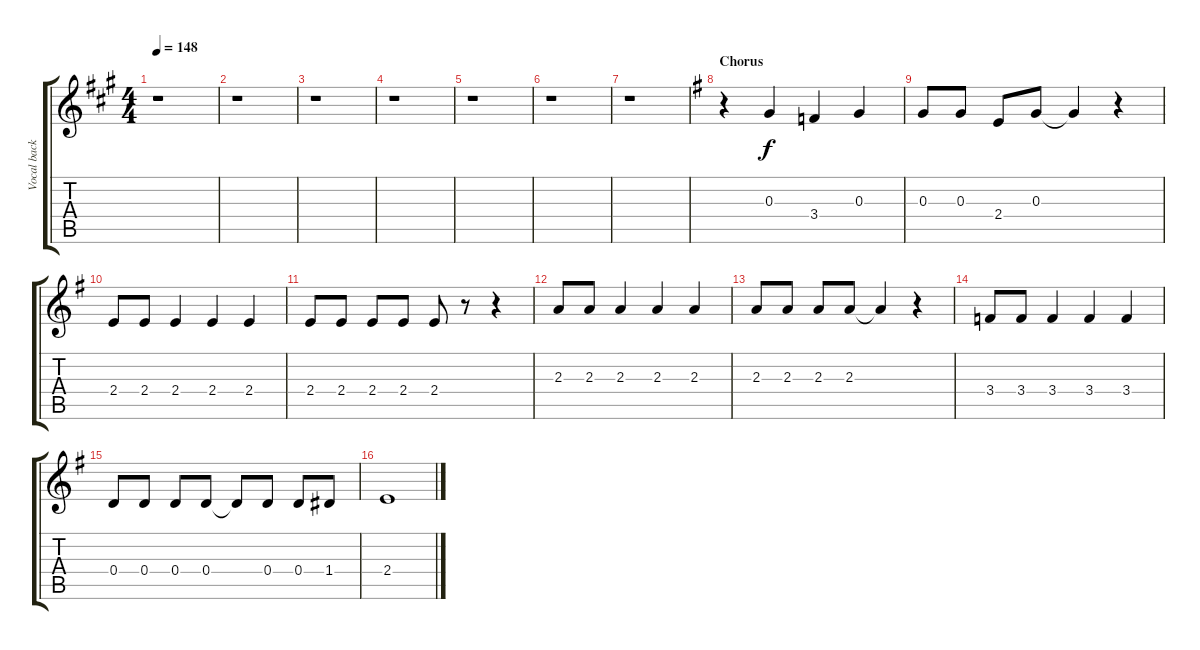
\track ("Vocal backup (bas)" "Vocal back") {instrument electricguitarjazz}
\staff {score tabs}
\tuning (E4 B3 G3 D3 A2 E2) {hide}
\ts (4 4)
\tempo 148
\clef g2
\ks a
r.1{dy f} |
r.1 |
r.1 |
r.1 |
r.1 |
r.1 |
r.1 |
\section ("" "Chorus")
\ks g
r.4 0.3.4 3.4.4 0.3.4 |
0.3.8 0.3.8 2.4.8 0.3.8 0.3{t}.4 r.4 |
2.4.8 2.4.8 2.4.4 2.4.4 2.4.4 |
2.4.8 2.4.8 2.4.8 2.4.8 2.4.8 r.8 r.4 |
2.3.8 2.3.8 2.3.4 2.3.4 2.3.4 |
2.3.8 2.3.8 2.3.8 2.3.8 2.3{t}.4 r.4 |
3.4.8 3.4.8 3.4.4 3.4.4 3.4.4 |
0.4.8 0.4.8 0.4.8 0.4.8 0.4{t}.8 0.4.8 0.4.8 1.4.8 |
2.4.1
